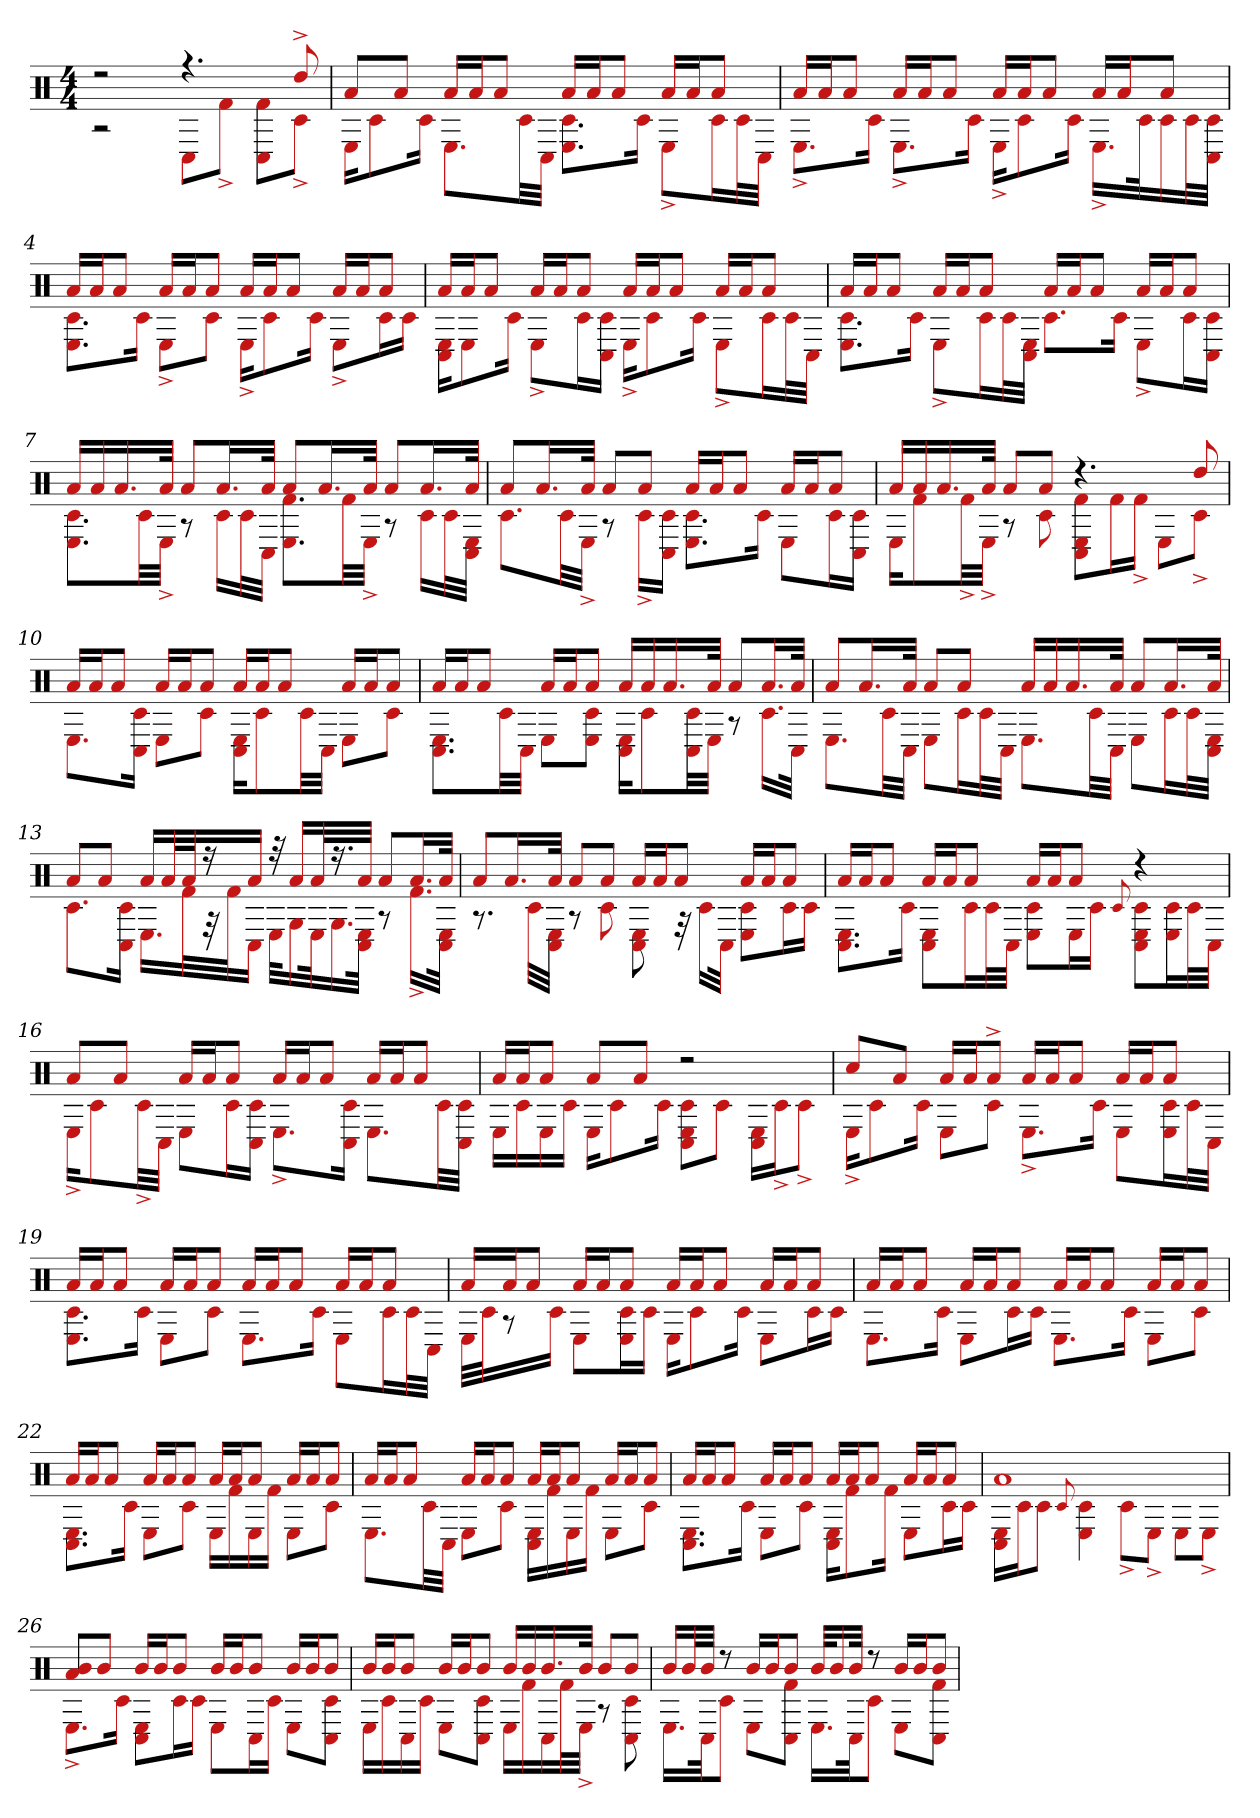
**kern
*part1
*staff1
*clefX
*k[]
*M4/4
=1
*^
2r	2r
4.r	8C#L
.	8f#^J
.	8C# 8f#L
8dd^	8c#^J
=2	=2
8aL	16EKL
.	8c#
8aJ	.
.	16c#Jk
16aLL	8.EL
16aJ	.
8aJ	.
.	32c#LL
.	32C#JJJ
16aLL	8.E 8.c#L
16aJ	.
8aJ	.
.	16c#Jk
16aLL	8E^L
16aJ	.
8aJ	16c#L
.	32c#L
.	32C#JJJ
=3	=3
16aLL	8.E^L
16aJ	.
8aJ	.
.	16c#Jk
16aLL	8.E^L
16aJ	.
8aJ	.
.	16c#Jk
16aLL	16E^KL
16aJ	8c#
8aJ	.
.	16c#Jk
16aLL	16.E^LL
16aJ	.
.	32c#k
8aJ	16c#
.	32c#L
.	32c# 32C#JJJ
=4	=4
16aLL	8.E 8.c#L
16aJ	.
8aJ	.
.	16c#Jk
16aLL	8E^L
16aJ	.
8aJ	8c#J
16aLL	16E^KL
16aJ	8c#
8aJ	.
.	16c#Jk
16aLL	8E^L
16aJ	.
8aJ	16c#L
.	16c#JJ
=5	=5
16aLL	16C# 16EKL
16aJ	8E
8aJ	.
.	16c#Jk
16aLL	8E^L
16aJ	.
8aJ	16c#L
.	16c# 16C#JJ
16aLL	16E^KL
16aJ	8c#
8aJ	.
.	16c#Jk
16aLL	8E^L
16aJ	.
8aJ	16c#L
.	32c#L
.	32C#JJJ
=6	=6
16aLL	8.E 8.c#L
16aJ	.
8aJ	.
.	16c#Jk
16aLL	8E^L
16aJ	.
8aJ	16c#L
.	32c#L
.	32C# 32EJJJ
16aLL	8.c#L
16aJ	.
8aJ	.
.	16c#Jk
16aLL	8E^L
16aJ	.
8aJ	16c#L
.	16c# 16C#JJ
=7	=7
16aLL	8.E 8.c#L
16a	.
16.a	.
.	32c#LL
32aJJk	32E^JJJ
8aL	8r
16.aL	16c#LL
.	32c#L
32aJJk	32C#JJJ
8aL	8.E 8.f#L
16.aL	.
.	32f#LL
32aJJk	32E^JJJ
8aL	8r
16.aL	16c#LL
.	32c#L
32aJJk	32C# 32EJJJ
=8	=8
8aL	8.c#L
16.aL	.
.	32c#LL
32aJJk	32E^JJJ
8aL	8r
8aJ	16c#^LL
.	16c# 16C#JJ
16aLL	8.E 8.c#L
16aJ	.
8aJ	.
.	16c#Jk
16aLL	8EL
16aJ	.
8aJ	16c#L
.	16c# 16C#JJ
=9	=9
16aLL	16EKL
16a	8f#
16.a	.
.	32f#^LL
32aJJk	32E^JJJ
8aL	8r
8aJ	8c#
4.r	8C# 8E 8f#L
.	16f#L
.	16f#^JJ
.	8EL
8dd	8c#^J
=10	=10
16aLL	8.EL
16aJ	.
8aJ	.
.	16c# 16C#Jk
16aLL	8EL
16aJ	.
8aJ	8c#J
16aLL	16C# 16EKL
16aJ	8c#
8aJ	.
.	32c#LL
.	32C#JJJ
16aLL	8EL
16aJ	.
8aJ	8c#J
=11	=11
16aLL	8.C# 8.EL
16aJ	.
8aJ	.
.	32c#LL
.	32C#JJJ
16aLL	8EL
16aJ	.
8aJ	8E 8c#J
16aLL	16C# 16EKL
16a	8c#
16.a	.
.	32c# 32C#LL
32aJJk	32EJJJ
8aL	8r
16.aL	16.c#LL
32aJJk	32C#JJk
=12	=12
8aL	8.EL
16.aL	.
.	32c#LL
32aJJk	32C#JJJ
8aL	8EL
8aJ	16c#L
.	32c#L
.	32C#JJJ
16aLL	8.EL
16a	.
16.a	.
.	32c#LL
32aJJk	32C#JJJ
8aL	8EL
16.aL	16c#L
.	32c#L
32aJJk	32C# 32EJJJ
=13	=13
8aL	8.c#L
8aJ	.
.	16c# 16C#Jk
16aLL	16.ELL
32aL	.
32aJ	32f#L
16r	32r
.	32f#J
16aJJ	16C#JJ
32r	32EKLL
16aLL	16G
32aL	32Ek
16.r	16.G
32aJJJ	32C# 32EJJk
8aL	8r
16.aL	16.f#^LL
32aJJk	32C# 32EJJk
=14	=14
8aL	8.r
16.aL	.
.	32c#LLL
32aJJk	32C# 32EJJJ
8aL	8r
8aJ	8c#
16aLL	8C# 8E
16aJ	.
8aJ	32r
.	16c#LL
.	32C#JJk
16aLL	8E 8c#L
16aJ	.
8aJ	16c#L
.	16c#JJ
=15	=15
16aLL	8.C# 8.EL
16aJ	.
8aJ	.
.	16c#Jk
16aLL	8C# 8EL
16aJ	.
8aJ	16c#L
.	32c#L
.	32C#JJJ
16aLL	8c# 8EL
16aJ	.
8aJ	16EL
.	16c#JJ
.	8qqc#
4r	8C# 8E 8c#L
.	16E 16c#L
.	32c#L
.	32C#JJJ
=16	=16
8aL	16E^KL
.	8c#
8aJ	.
.	32c#^LL
.	32C#JJJ
16aLL	8EL
16aJ	.
8aJ	16c#L
.	16c# 16C#JJ
16aLL	8.E^L
16aJ	.
8aJ	.
.	16c# 16C#Jk
16aLL	8.EL
16aJ	.
8aJ	.
.	32c#LL
.	32C# 32c#JJJ
=17	=17
16aLL	16ELL
16aJ	16c#
8aJ	16E
.	16c#JJ
8aL	16EKL
.	8c#
8aJ	.
.	16c#Jk
2r	8c# 8C# 8EL
.	8c#J
.	16C# 16ELL
.	16c#^J
.	8c#^J
=18	=18
8cc#L	16E^KL
.	8c#
8aJ	.
.	16c#Jk
16aLL	8EL
16aJ	.
8a^J	8c#J
16aLL	8.E^L
16aJ	.
8aJ	.
.	16c#Jk
16aLL	8EL
16aJ	.
8aJ	16c# 16EL
.	32c#L
.	32C#JJJ
=19	=19
16aLL	8.E 8.c#L
16aJ	.
8aJ	.
.	16c#Jk
16aLL	8EL
16aJ	.
8aJ	8c#J
16aLL	8.EL
16aJ	.
8aJ	.
.	16c#Jk
16aLL	8EL
16aJ	.
8aJ	16c#L
.	32c#L
.	32C#JJJ
=20	=20
16aLL	32ELLL
.	32c#J
16aJ	8r
8aJ	.
.	16c#JJ
16aLL	8EL
16aJ	.
8aJ	16c# 16EL
.	16c#JJ
16aLL	16EKL
16aJ	8c#
8aJ	.
.	16c#Jk
16aLL	8EL
16aJ	.
8aJ	16c#L
.	16c#JJ
=21	=21
16aLL	8.EL
16aJ	.
8aJ	.
.	16c#Jk
16aLL	8EL
16aJ	.
8aJ	16c#L
.	16c#JJ
16aLL	8.EL
16aJ	.
8aJ	.
.	16c#Jk
16aLL	8EL
16aJ	.
8aJ	8c#J
=22	=22
16aLL	8.C# 8.EL
16aJ	.
8aJ	.
.	16c#Jk
16aLL	8EL
16aJ	.
8aJ	8c#J
16aLL	16ELL
16aJ	16f#
8aJ	16E
.	16f#JJ
16aLL	8EL
16aJ	.
8aJ	8c#J
=23	=23
16aLL	8.EL
16aJ	.
8aJ	.
.	32c#LL
.	32C#JJJ
16aLL	8EL
16aJ	.
8aJ	8c#J
16aLL	16C# 16ELL
16aJ	16f#
8aJ	16E
.	16f#JJ
16aLL	8EL
16aJ	.
8aJ	8c#J
=24	=24
16aLL	8.C# 8.EL
16aJ	.
8aJ	.
.	16c#Jk
16aLL	8EL
16aJ	.
8aJ	8c#J
16aLL	16C# 16EKL
16aJ	8f#
8aJ	.
.	16f#Jk
16aLL	8EL
16aJ	.
8aJ	16c#L
.	16c#JJ
=25	=25
1a	16C# 16ELL
.	16c#J
.	8c#J
.	8qqc#
.	4E 4c#
.	8c#^L
.	8E^J
.	8EL
.	8E^J
=26	=26
8b 8aL	8.E^L
8bJ	.
.	16c#Jk
16bLL	8C# 8EL
16bJ	.
8bJ	16c#L
.	16c#JJ
16bLL	8EL
16bJ	.
8bJ	16C#L
.	16c#JJ
16bLL	8EL
16bJ	.
8bJ	8C# 8c#J
=27	=27
16bLL	16ELL
16bJ	16c#
8bJ	16C#
.	16c#JJ
16bLL	8EL
16bJ	.
8bJ	8C# 8c#J
16bLL	16ELL
16b	16f#
16.b	16C#
.	32f#L
32bJJk	32E^JJJ
8bL	8r
8bJ	8C# 8c#
=28	=28
16bLL	16.ELL
32bL	.
32bJJJ	32C#Jk
8r	8c#J
16bLL	8EL
16bJ	.
8bJ	8f# 8C#J
32bKLL	16.ELL
16b	.
32bJJk	32C#Jk
8r	8c#J
16bLL	8EL
16bJ	.
8bJ	8f# 8C#J
*v	*v
=
*-
